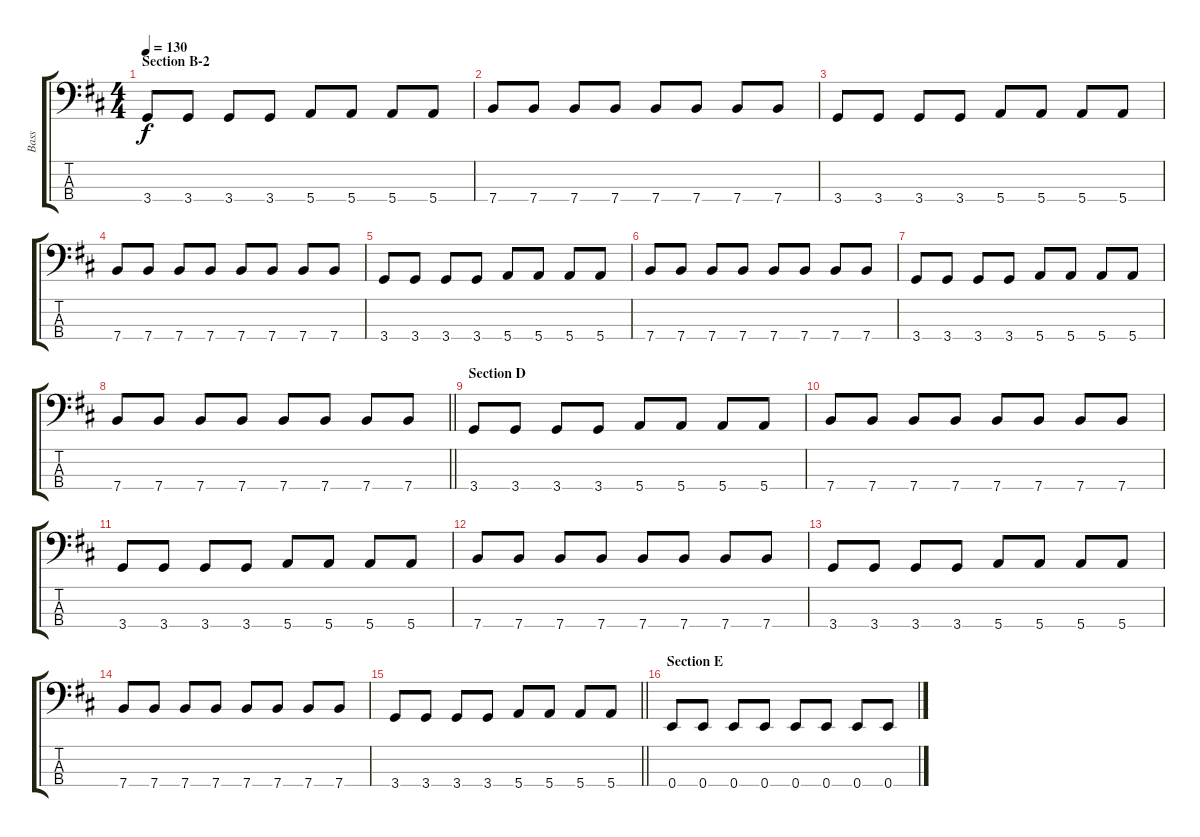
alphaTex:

\track ("Bass" "Bass") {instrument electricbasspick}
\staff {score tabs}
\tuning (G2 D2 A1 E1) {hide}
\ts (4 4)
\section ("" "Section B-2")
\tempo 130
\clef f4
\ks d
3.4.8{dy f} 3.4.8 3.4.8 3.4.8 5.4.8 5.4.8 5.4.8 5.4.8 |
7.4.8 7.4.8 7.4.8 7.4.8 7.4.8 7.4.8 7.4.8 7.4.8 |
3.4.8 3.4.8 3.4.8 3.4.8 5.4.8 5.4.8 5.4.8 5.4.8 |
7.4.8 7.4.8 7.4.8 7.4.8 7.4.8 7.4.8 7.4.8 7.4.8 |
3.4.8 3.4.8 3.4.8 3.4.8 5.4.8 5.4.8 5.4.8 5.4.8 |
7.4.8 7.4.8 7.4.8 7.4.8 7.4.8 7.4.8 7.4.8 7.4.8 |
3.4.8 3.4.8 3.4.8 3.4.8 5.4.8 5.4.8 5.4.8 5.4.8 |
\barLineRight lightlight
7.4.8 7.4.8 7.4.8 7.4.8 7.4.8 7.4.8 7.4.8 7.4.8 |
\section ("" "Section D")
3.4.8 3.4.8 3.4.8 3.4.8 5.4.8 5.4.8 5.4.8 5.4.8 |
7.4.8 7.4.8 7.4.8 7.4.8 7.4.8 7.4.8 7.4.8 7.4.8 |
3.4.8 3.4.8 3.4.8 3.4.8 5.4.8 5.4.8 5.4.8 5.4.8 |
7.4.8 7.4.8 7.4.8 7.4.8 7.4.8 7.4.8 7.4.8 7.4.8 |
3.4.8 3.4.8 3.4.8 3.4.8 5.4.8 5.4.8 5.4.8 5.4.8 |
7.4.8 7.4.8 7.4.8 7.4.8 7.4.8 7.4.8 7.4.8 7.4.8 |
\barLineRight lightlight
3.4.8 3.4.8 3.4.8 3.4.8 5.4.8 5.4.8 5.4.8 5.4.8 |
\section ("" "Section E")
0.4.8 0.4.8 0.4.8 0.4.8 0.4.8 0.4.8 0.4.8 0.4.8
